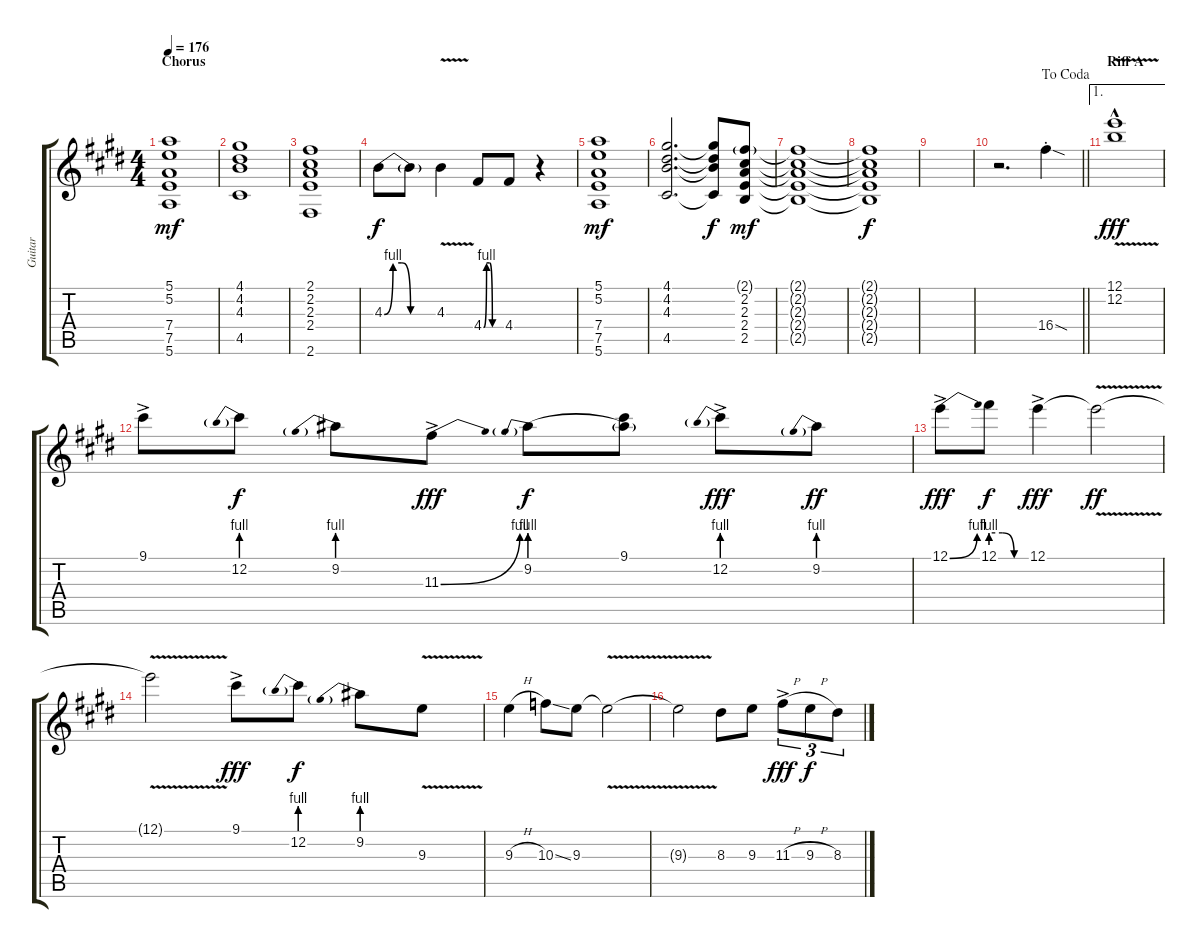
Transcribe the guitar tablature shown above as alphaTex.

\track ("Guitar " "Guitar ") {instrument distortionguitar}
\staff {score tabs}
\tuning (E4 B3 G3 D3 A2 E2) {hide}
\ts (4 4)
\section ("" "Chorus")
\tempo 176
\clef g2
\ks e
(5.1 5.2 7.4 7.5 5.6).1{dy mf volume 8 balance 1 instrument distortionguitar} |
(4.1 4.2 4.3 4.5).1 |
(2.1 2.2 2.3 2.4 2.6).1 |
4.3{be (custom 0 0 10 4 20 4 30 0 60 0)}.8{dy f} 4.3{t}.8 4.3{v}.4 4.4{be (custom 0 0 10 4 20 4 30 0 60 0)}.8 4.4.8 r.4 |
(5.1 5.2 7.4 7.5 5.6).1{dy mf} |
(4.1 4.2 4.3 4.5).2{d} (4.1{t} 4.2{t} 4.3{t} 4.5{t}).8{dy f} (2.1{g} 2.2 2.3 2.4 2.5).8{dy mf} |
(2.1{t} 2.2{t} 2.3{t} 2.4{t} 2.5{t}).1 |
(2.1{t} 2.2{t} 2.3{t} 2.4{t} 2.5{t}).1{dy f} |
|
\jump dacoda
\barLineRight lightlight
r.2{d} 16.4{sod st}.4 |
\ae 1
\section ("" "Riff A")
(12.1{v hac} 12.2{v hac}).1{dy fff volume 10 balance 8} |
9.1{ac}.8 12.2{be (prebend 0 4 60 4)}.8{dy f} 9.2{be (prebend 0 4 60 4)}.8 11.3{be (bend 0 0 60 4) ac}.8{dy fff} 9.2{be (prebend 0 4 60 4)}.8{dy f} (9.1 9.2{t}).8 12.2{be (prebend 0 4 60 4) ac}.8{dy fff} 9.2{be (prebend 0 4 60 4)}.8{dy ff} |
12.1{be (bend 0 0 60 4) ac}.8{dy fff} 12.1{be (custom 0 4 20 4 40 0 60 0)}.8{dy f} 12.1{ac}.4{dy fff} 12.1{v t}.2{dy ff} |
12.1{v t}.2 9.1{ac}.8{dy fff} 12.2{be (prebend 0 4 60 4)}.8{dy f} 9.2{be (prebend 0 4 60 4)}.8 9.3{v}.8 |
9.3{h}.4 10.3{ss}.8 9.3.8 9.3{v t}.2 |
9.3{v t}.2 8.3.8 9.3.8 11.3{h ac}.8{tu (3 2) dy fff} 9.3{h}.8{tu (3 2) dy f} 8.3.8{tu (3 2)}
